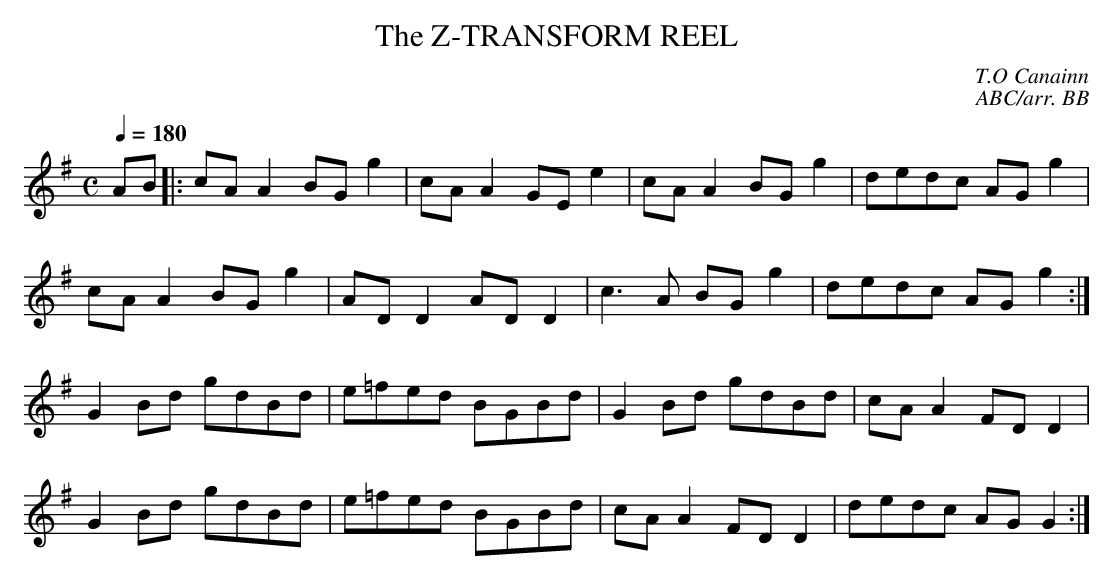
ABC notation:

X:1
T:Z-TRANSFORM REEL, The
C:T.O Canainn
C:ABC/arr. BB
Q:1/4=180
M:C
K:G
AB|:cAA2 BGg2|cAA2 GEe2|cAA2 BGg2|dedc AGg2|
cAA2 BGg2|ADD2 ADD2|c3A BGg2|dedc AGg2:|
G2Bd gdBd|e=fed BGBd|G2Bd gdBd|cAA2 FDD2|
G2Bd gdBd|e=fed BGBd|cAA2 FDD2|dedc AGG2:|
